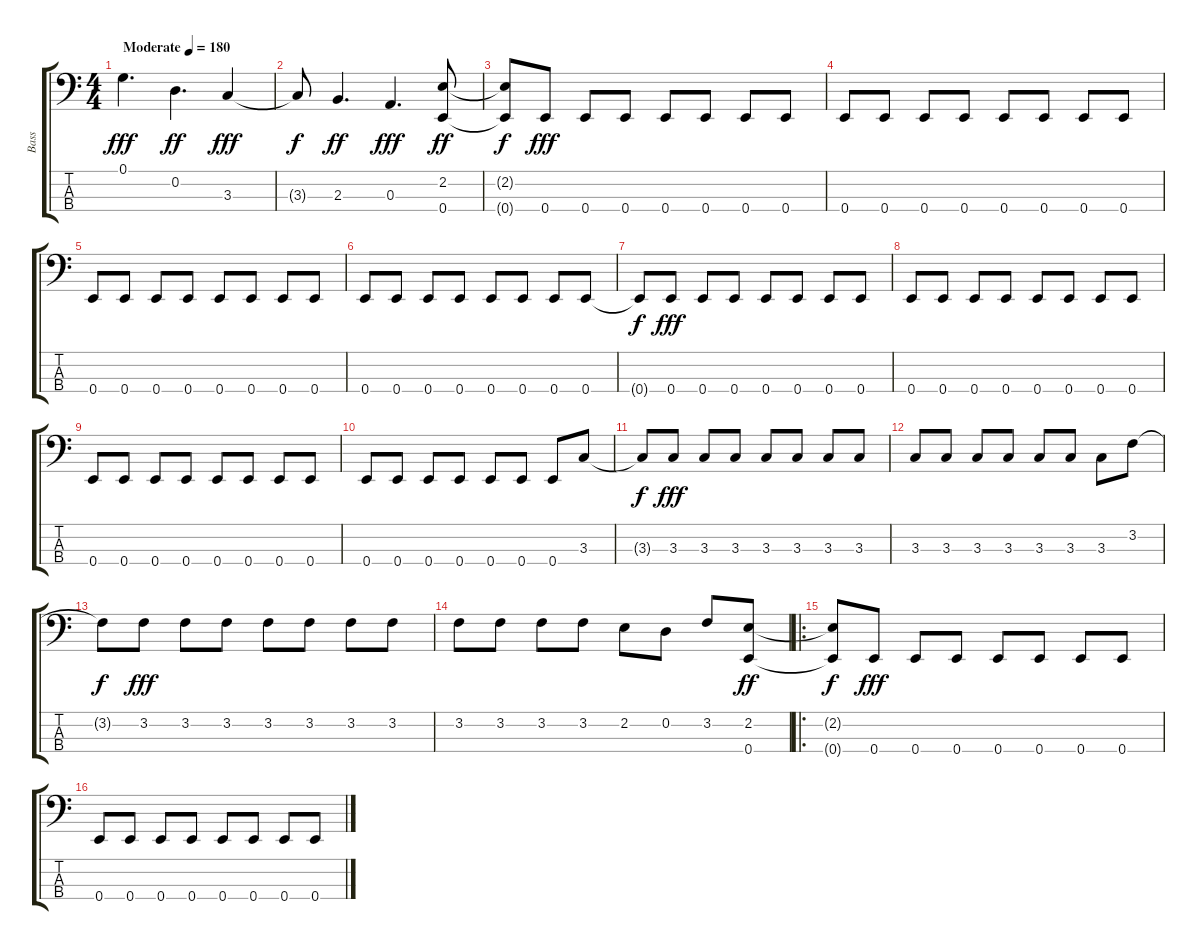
\track ("Bass" "Bass") {instrument electricbassfinger}
\staff {score tabs}
\tuning (G2 D2 A1 E1) {hide}
\ts (4 4)
\tempo (180 "Moderate")
\clef f4
\ks c
0.1.4{d dy fff instrument electricbassfinger} 0.2.4{d dy ff} 3.3.4{dy fff} |
3.3{t}.8{dy f} 2.3.4{d dy ff} 0.3.4{d dy fff} (2.2 0.4).8{dy ff instrument electricbassfinger} |
(2.2{t} 0.4{t}).8{dy f} 0.4.8{dy fff} 0.4.8 0.4.8 0.4.8 0.4.8 0.4.8 0.4.8 |
0.4.8 0.4.8 0.4.8 0.4.8 0.4.8 0.4.8 0.4.8 0.4.8 |
0.4.8 0.4.8 0.4.8 0.4.8 0.4.8 0.4.8 0.4.8 0.4.8 |
0.4.8 0.4.8 0.4.8 0.4.8 0.4.8 0.4.8 0.4.8 0.4.8 |
0.4{t}.8{dy f} 0.4.8{dy fff} 0.4.8 0.4.8 0.4.8 0.4.8 0.4.8 0.4.8 |
0.4.8 0.4.8 0.4.8 0.4.8 0.4.8 0.4.8 0.4.8 0.4.8 |
0.4.8 0.4.8 0.4.8 0.4.8 0.4.8 0.4.8 0.4.8 0.4.8 |
0.4.8 0.4.8 0.4.8 0.4.8 0.4.8 0.4.8 0.4.8 3.3.8 |
3.3{t}.8{dy f} 3.3.8{dy fff} 3.3.8 3.3.8 3.3.8 3.3.8 3.3.8 3.3.8 |
3.3.8 3.3.8 3.3.8 3.3.8 3.3.8 3.3.8 3.3.8 3.2.8 |
3.2{t}.8{dy f} 3.2.8{dy fff} 3.2.8 3.2.8 3.2.8 3.2.8 3.2.8 3.2.8 |
3.2.8 3.2.8 3.2.8 3.2.8 2.2.8 0.2.8 3.2.8 (2.2 0.4).8{dy ff} |
\ro
(2.2{t} 0.4{t}).8{dy f} 0.4.8{dy fff} 0.4.8 0.4.8 0.4.8 0.4.8 0.4.8 0.4.8 |
0.4.8 0.4.8 0.4.8 0.4.8 0.4.8 0.4.8 0.4.8 0.4.8
